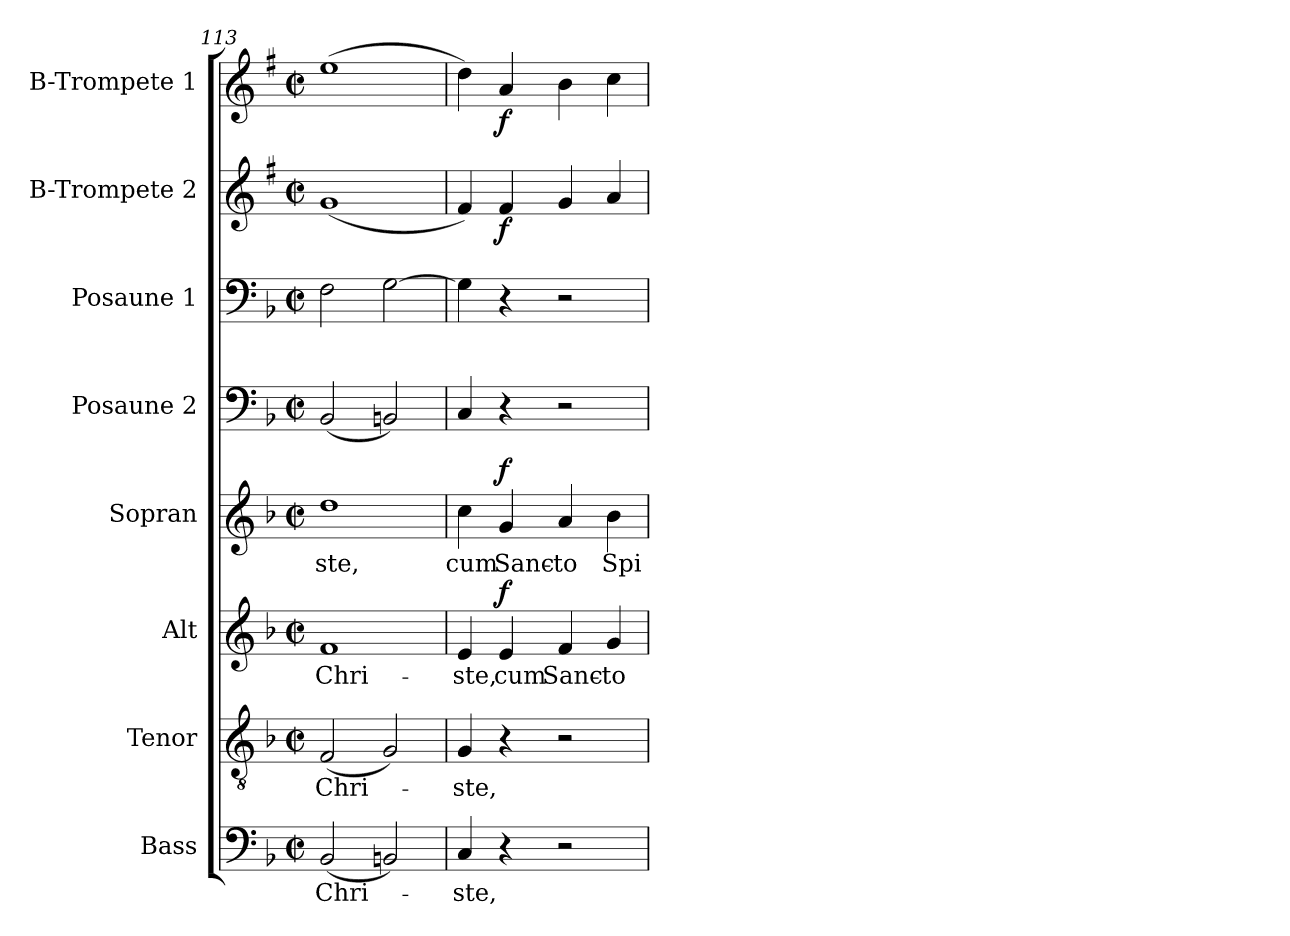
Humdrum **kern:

**kern	**text	**kern	**text	**kern	**text	**dynam	**kern	**text	**dynam	**kern	**kern	**kern	**dynam	**kern	**dynam
*part8	*part8	*part7	*part7	*part6	*part6	*part6	*part5	*part5	*part5	*part4	*part3	*part2	*part2	*part1	*part1
*staff8	*staff8	*staff7	*staff7	*staff6	*staff6	*staff6	*staff5	*staff5	*staff5	*staff4	*staff3	*staff2	*staff2	*staff1	*staff1
*I"Bass	*	*I"Tenor	*	*I"Alt	*	*	*I"Sopran	*	*	*I"Posaune 2	*I"Posaune 1	*I"B-Trompete 2	*	*I"B-Trompete 1	*
*I'B.	*	*I'T.	*	*I'A.	*	*	*I'S.	*	*	*I'Pos. 2	*I'Pos. 1	*I'B Trp. 2	*	*I'B Trp. 1	*
*clefF4	*	*clefGv2	*	*clefG2	*	*	*clefG2	*	*	*clefF4	*clefF4	*clefG2	*	*clefG2	*
*	*	*	*	*	*	*	*	*	*	*	*	*ITrd1c2	*	*ITrd1c2	*
*k[b-]	*	*k[b-]	*	*k[b-]	*	*	*k[b-]	*	*	*k[b-]	*k[b-]	*k[b-]	*	*k[b-]	*
*F:	*	*F:	*	*F:	*	*	*F:	*	*	*F:	*F:	*F:	*	*F:	*
*M2/2	*	*M2/2	*	*M2/2	*	*	*M2/2	*	*	*M2/2	*M2/2	*M2/2	*	*M2/2	*
*met(c|)	*	*met(c|)	*	*met(c|)	*	*	*met(c|)	*	*	*met(c|)	*met(c|)	*met(c|)	*	*met(c|)	*
=113	=113	=113	=113	=113	=113	=113	=113	=113	=113	=113	=113	=113	=113	=113	=113
!	!LO:LY:b	!	!LO:LY:b	!	!LO:LY:b	!	!	!LO:LY:b	!	!	!	!	!	!	!
(<2BB-/	Chri-	(<2F/	Chri-	1f	Chri-	.	1dd	-ste,	.	(<2BB-/	2F\	(<1f	.	(>1dd	.
2BBn/)	.	2G/)	.	.	.	.	.	.	.	2BBn/)	[2G\	.	.	.	.
=114	=114	=114	=114	=114	=114	=114	=114	=114	=114	=114	=114	=114	=114	=114	=114
!	!LO:LY:b	!	!LO:LY:b	!	!LO:LY:b	!	!	!LO:LY:b	!	!	!	!	!	!	!
4C/	-ste,	4G/	-ste,	4e/	-ste,	.	4cc\	cum	.	4C/	4G\]	4e/)	.	4cc\)	.
!	!	!	!	!	!LO:LY:b	!LO:DY:a	!	!LO:LY:b	!LO:DY:a	!	!	!	!LO:DY:b	!	!LO:DY:b
4r	.	4r	.	4e/	cum	f	4g/	Sanc-	f	4r	4r	4e/	f	4g/	f
!	!	!	!	!	!LO:LY:b	!	!	!LO:LY:b	!	!	!	!	!	!	!
2r	.	2r	.	4f/	Sanc-	.	4a/	-to	.	2r	2r	4f/	.	4a\	.
!	!	!	!	!	!LO:LY:b	!	!	!LO:LY:b	!	!	!	!	!	!	!
.	.	.	.	4g/	-to	.	4b-\	Spi-	.	.	.	4g/	.	4b-\	.
=	=	=	=	=	=	=	=	=	=	=	=	=	=	=	=
*-	*-	*-	*-	*-	*-	*-	*-	*-	*-	*-	*-	*-	*-	*-	*-
